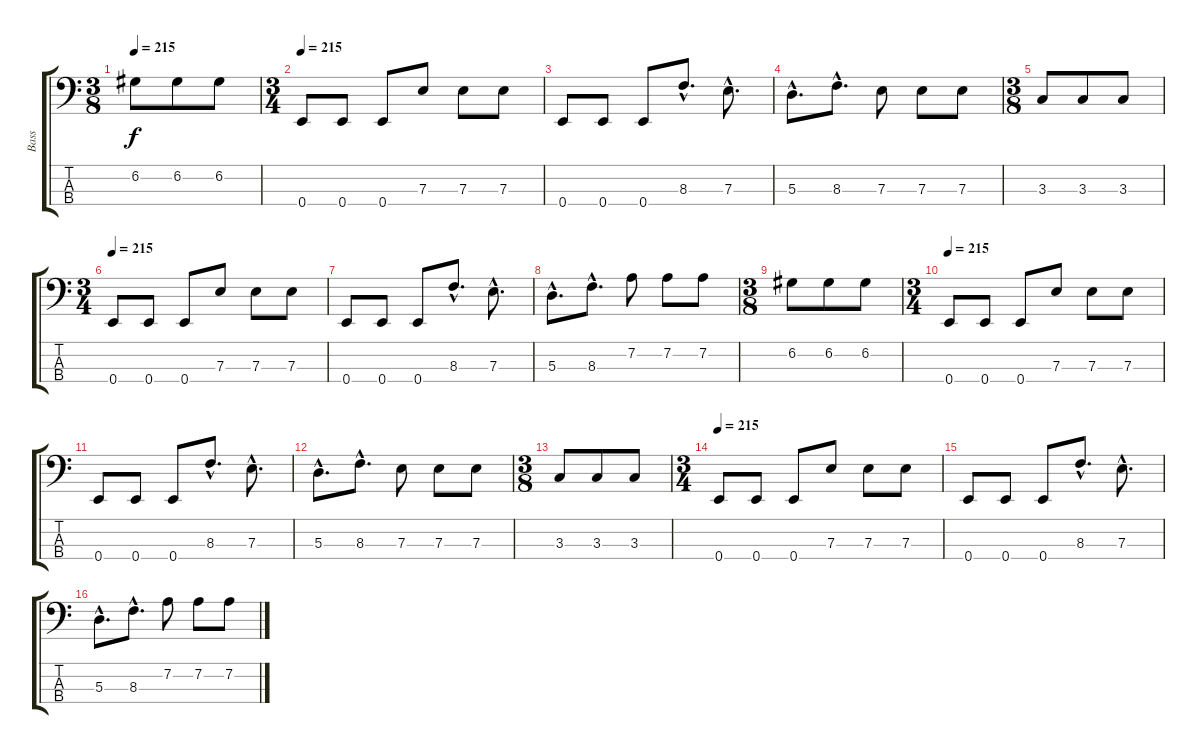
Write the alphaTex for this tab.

\track ("Bass" "Bass") {instrument electricbassfinger}
\staff {score tabs}
\tuning (G2 D2 A1 E1) {hide}
\ts (3 8)
\tempo 215
\clef f4
\ks c
6.2.8{dy f} 6.2.8 6.2.8 |
\ts (3 4)
\tempo 215
0.4.8 0.4.8 0.4.8 7.3.8 7.3.8 7.3.8 |
0.4.8 0.4.8 0.4.8 8.3{hac}.8{d} 7.3{hac}.8{d} |
5.3{hac}.8{d} 8.3{hac}.8{d} 7.3.8 7.3.8 7.3.8 |
\ts (3 8)
3.3.8 3.3.8 3.3.8 |
\ts (3 4)
\tempo 215
0.4.8 0.4.8 0.4.8 7.3.8 7.3.8 7.3.8 |
0.4.8 0.4.8 0.4.8 8.3{hac}.8{d} 7.3{hac}.8{d} |
5.3{hac}.8{d} 8.3{hac}.8{d} 7.2.8 7.2.8 7.2.8 |
\ts (3 8)
6.2.8 6.2.8 6.2.8 |
\ts (3 4)
\tempo 215
0.4.8 0.4.8 0.4.8 7.3.8 7.3.8 7.3.8 |
0.4.8 0.4.8 0.4.8 8.3{hac}.8{d} 7.3{hac}.8{d} |
5.3{hac}.8{d} 8.3{hac}.8{d} 7.3.8 7.3.8 7.3.8 |
\ts (3 8)
3.3.8 3.3.8 3.3.8 |
\ts (3 4)
\tempo 215
0.4.8 0.4.8 0.4.8 7.3.8 7.3.8 7.3.8 |
0.4.8 0.4.8 0.4.8 8.3{hac}.8{d} 7.3{hac}.8{d} |
5.3{hac}.8{d} 8.3{hac}.8{d} 7.2.8 7.2.8 7.2.8
